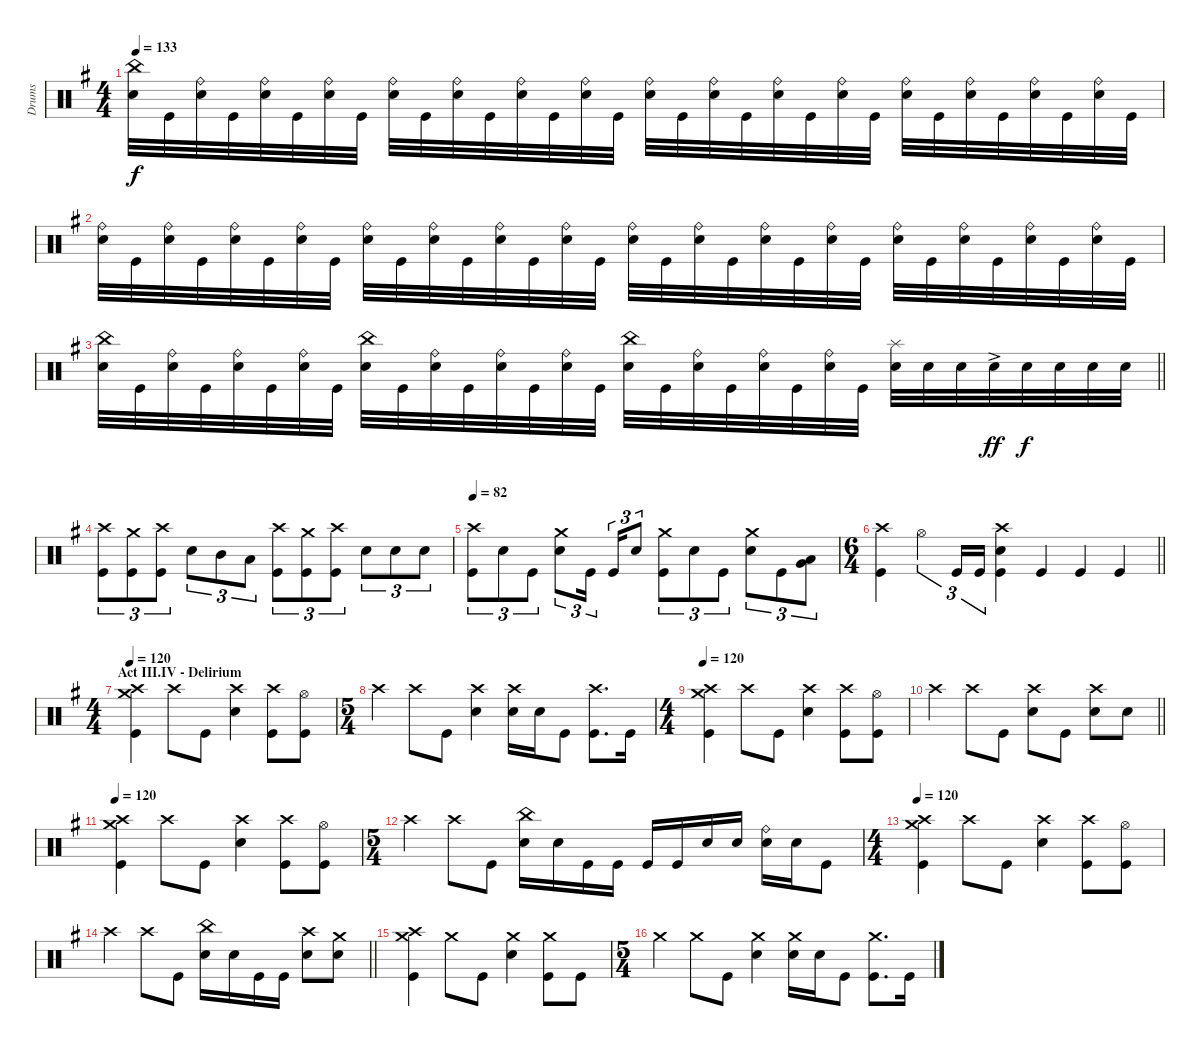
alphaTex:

\track ("Drums" "Drums") {instrument percussion}
\staff
\articulation defaults
\ts (4 4)
\tempo 133
\clef neutral
\ks eminor
("China (hit)" "Electric Snare (hit)").32{dy f} "Kick (hit)".32 ("Ride (bell)" "Electric Snare (hit)").32 "Kick (hit)".32 ("Ride (bell)" "Electric Snare (hit)").32 "Kick (hit)".32 ("Ride (bell)" "Electric Snare (hit)").32 "Kick (hit)".32 ("Ride (bell)" "Electric Snare (hit)").32 "Kick (hit)".32 ("Ride (bell)" "Electric Snare (hit)").32 "Kick (hit)".32 ("Ride (bell)" "Electric Snare (hit)").32 "Kick (hit)".32 ("Ride (bell)" "Electric Snare (hit)").32 "Kick (hit)".32 ("Ride (bell)" "Electric Snare (hit)").32 "Kick (hit)".32 ("Ride (bell)" "Electric Snare (hit)").32 "Kick (hit)".32 ("Ride (bell)" "Electric Snare (hit)").32 "Kick (hit)".32 ("Ride (bell)" "Electric Snare (hit)").32 "Kick (hit)".32 ("Ride (bell)" "Electric Snare (hit)").32 "Kick (hit)".32 ("Ride (bell)" "Electric Snare (hit)").32 "Kick (hit)".32 ("Ride (bell)" "Electric Snare (hit)").32 "Kick (hit)".32 ("Ride (bell)" "Electric Snare (hit)").32 "Kick (hit)".32 |
("Ride (bell)" "Electric Snare (hit)").32 "Kick (hit)".32 ("Ride (bell)" "Electric Snare (hit)").32 "Kick (hit)".32 ("Ride (bell)" "Electric Snare (hit)").32 "Kick (hit)".32 ("Ride (bell)" "Electric Snare (hit)").32 "Kick (hit)".32 ("Ride (bell)" "Electric Snare (hit)").32 "Kick (hit)".32 ("Ride (bell)" "Electric Snare (hit)").32 "Kick (hit)".32 ("Ride (bell)" "Electric Snare (hit)").32 "Kick (hit)".32 ("Ride (bell)" "Electric Snare (hit)").32 "Kick (hit)".32 ("Ride (bell)" "Electric Snare (hit)").32 "Kick (hit)".32 ("Ride (bell)" "Electric Snare (hit)").32 "Kick (hit)".32 ("Ride (bell)" "Electric Snare (hit)").32 "Kick (hit)".32 ("Ride (bell)" "Electric Snare (hit)").32 "Kick (hit)".32 ("Ride (bell)" "Electric Snare (hit)").32 "Kick (hit)".32 ("Ride (bell)" "Electric Snare (hit)").32 "Kick (hit)".32 ("Ride (bell)" "Electric Snare (hit)").32 "Kick (hit)".32 ("Ride (bell)" "Electric Snare (hit)").32 "Kick (hit)".32 |
\barLineRight lightlight
("China (hit)" "Electric Snare (hit)").32 "Kick (hit)".32 ("Ride (bell)" "Electric Snare (hit)").32 "Kick (hit)".32 ("Ride (bell)" "Electric Snare (hit)").32 "Kick (hit)".32 ("Ride (bell)" "Electric Snare (hit)").32 "Kick (hit)".32 ("China (hit)" "Electric Snare (hit)").32 "Kick (hit)".32 ("Ride (bell)" "Electric Snare (hit)").32 "Kick (hit)".32 ("Ride (bell)" "Electric Snare (hit)").32 "Kick (hit)".32 ("Ride (bell)" "Electric Snare (hit)").32 "Kick (hit)".32 ("China (hit)" "Electric Snare (hit)").32 "Kick (hit)".32 ("Ride (bell)" "Electric Snare (hit)").32 "Kick (hit)".32 ("Ride (bell)" "Electric Snare (hit)").32 "Kick (hit)".32 ("Ride (bell)" "Electric Snare (hit)").32 "Kick (hit)".32 ("Splash (hit)" "Electric Snare (hit)").32 "Electric Snare (hit)".32 "Electric Snare (hit)".32 "Electric Snare (hit)"{ac}.32{dy ff} "Electric Snare (hit)".32{dy f} "Electric Snare (hit)".32 "Electric Snare (hit)".32 "Electric Snare (hit)".32 |
("Crash high (hit)" "Kick (hit)").8{tu (3 2)} ("Crash medium (hit)" "Kick (hit)").8{tu (3 2)} ("Crash high (hit)" "Kick (hit)").8{tu (3 2)} "Electric Snare (hit)".8{tu (3 2)} "Mid Tom (hit)".8{tu (3 2)} "Low Tom (hit)".8{tu (3 2)} ("Crash high (hit)" "Kick (hit)").8{tu (3 2)} ("Crash medium (hit)" "Kick (hit)").8{tu (3 2)} ("Crash high (hit)" "Kick (hit)").8{tu (3 2)} "Electric Snare (hit)".8{tu (3 2)} "Electric Snare (hit)".8{tu (3 2)} "Electric Snare (hit)".8{tu (3 2)} |
\tempo 82
("Crash high (hit)" "Kick (hit)").8{tu (3 2)} "Electric Snare (hit)".8{tu (3 2)} "Kick (hit)".8{tu (3 2)} ("Crash medium (hit)" "Electric Snare (hit)").8{tu (3 2)} "Kick (hit)".16{tu (3 2) beam splitsecondary} "Kick (hit)".16{tu (3 2)} "Electric Snare (hit)".8{tu (3 2)} ("Crash medium (hit)" "Kick (hit)").8{tu (3 2)} "Electric Snare (hit)".8{tu (3 2)} "Kick (hit)".8{tu (3 2)} ("Crash medium (hit)" "Electric Snare (hit)").8{tu (3 2)} "Kick (hit)".8{tu (3 2)} ("Very Low Tom (hit)" "Low Floor Tom (hit)").8{tu (3 2)} |
\ts (6 4)
\barLineRight lightlight
("Crash high (hit)" "Kick (hit)").4 "Hi-Hat (open)".4{tu (3 2)} "Kick (hit)".16{tu (3 2)} "Kick (hit)".16{tu (3 2)} ("Crash high (hit)" "Electric Snare (hit)" "Kick (hit)").4 "Kick (hit)".4 "Kick (hit)".4 "Kick (hit)".4 |
\ts (4 4)
\section ("" "Act III.IV - Delirium")
\tempo 120
("Crash high (hit)" "Crash medium (hit)" "Kick (hit)").4 "Crash high (hit)".8 "Kick (hit)".8 ("Crash high (hit)" "Electric Snare (hit)").4 ("Crash high (hit)" "Kick (hit)").8 ("Hi-Hat (open)" "Kick (hit)").8 |
\ts (5 4)
"Crash high (hit)".4 "Crash high (hit)".8 "Kick (hit)".8 ("Crash high (hit)" "Electric Snare (hit)").4 ("Crash high (hit)" "Electric Snare (hit)").16 "Electric Snare (hit)".16 "Kick (hit)".8 ("Crash high (hit)" "Kick (hit)").8{d} "Kick (hit)".16 |
\ts (4 4)
\tempo 120
("Crash high (hit)" "Crash medium (hit)" "Kick (hit)").4 "Crash high (hit)".8 "Kick (hit)".8 ("Crash high (hit)" "Electric Snare (hit)").4 ("Crash high (hit)" "Kick (hit)").8 ("Hi-Hat (open)" "Kick (hit)").8 |
\barLineRight lightlight "Crash high (hit)".4 "Crash high (hit)".8 "Kick (hit)".8
("Crash high (hit)" "Electric Snare (hit)").8 "Kick (hit)".8 ("Crash high (hit)" "Electric Snare (hit)").8 "Electric Snare (hit)".8 |
\tempo 120
("Crash high (hit)" "Crash medium (hit)" "Kick (hit)").4 "Crash high (hit)".8 "Kick (hit)".8 ("Crash high (hit)" "Electric Snare (hit)").4 ("Crash high (hit)" "Kick (hit)").8 ("Hi-Hat (open)" "Kick (hit)").8 |
\ts (5 4)
"Crash high (hit)".4 "Crash high (hit)".8 "Kick (hit)".8 ("China (hit)" "Electric Snare (hit)").16 "Electric Snare (hit)".16 "Kick (hit)".16 "Kick (hit)".16 "Kick (hit)".16 "Kick (hit)".16 "Electric Snare (hit)".16 "Electric Snare (hit)".16 ("Ride (bell)" "Electric Snare (hit)").16 "Electric Snare (hit)".16 "Kick (hit)".8 |
\ts (4 4)
\tempo 120
("Crash high (hit)" "Crash medium (hit)" "Kick (hit)").4 "Crash high (hit)".8 "Kick (hit)".8 ("Crash high (hit)" "Electric Snare (hit)").4 ("Crash high (hit)" "Kick (hit)").8 ("Hi-Hat (open)" "Kick (hit)").8 |
\barLineRight lightlight "Crash high (hit)".4 "Crash high (hit)".8 "Kick (hit)".8
("China (hit)" "Electric Snare (hit)").16 "Electric Snare (hit)".16 "Kick (hit)".16 "Kick (hit)".16 ("Crash high (hit)" "Electric Snare (hit)").8 ("Crash medium (hit)" "Electric Snare (hit)").8 |
\section ("" "")
("Crash high (hit)" "Crash medium (hit)" "Kick (hit)").4 "Crash medium (hit)".8 "Kick (hit)".8 ("Crash medium (hit)" "Electric Snare (hit)").4 ("Crash medium (hit)" "Kick (hit)").8 "Kick (hit)".8 |
\ts (5 4)
"Crash medium (hit)".4 "Crash medium (hit)".8 "Kick (hit)".8 ("Crash medium (hit)" "Electric Snare (hit)").4 ("Crash medium (hit)" "Electric Snare (hit)").16 "Electric Snare (hit)".16 "Kick (hit)".8 ("Crash medium (hit)" "Kick (hit)").8{d} "Kick (hit)".16
